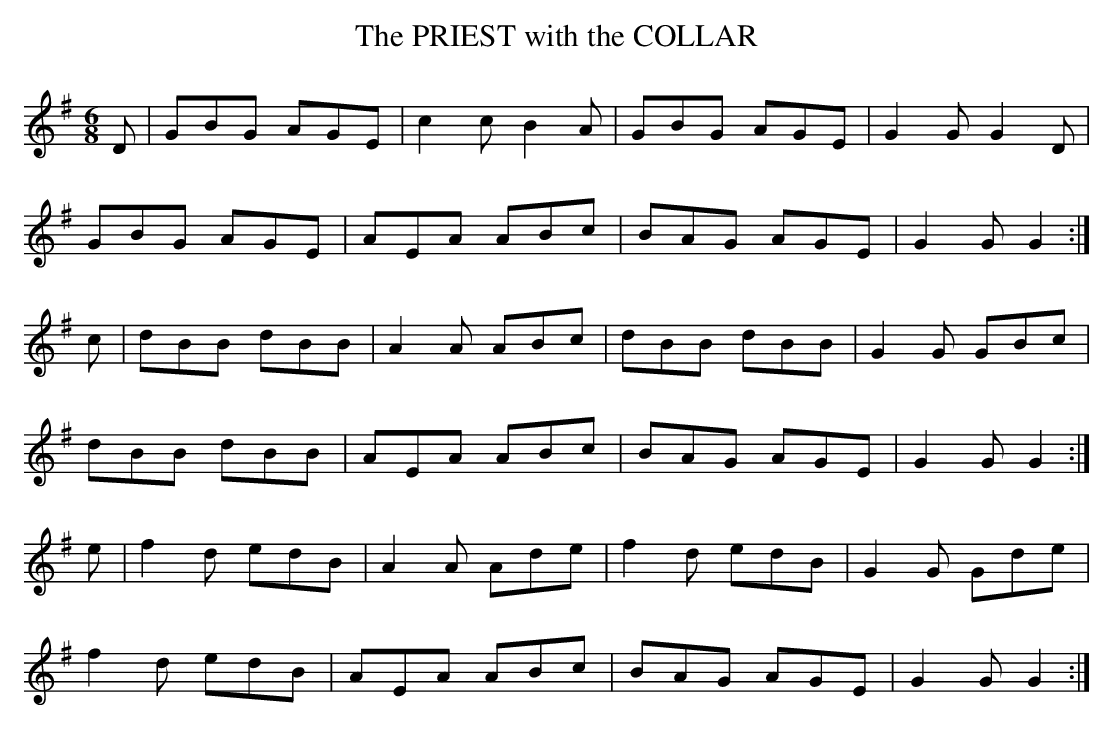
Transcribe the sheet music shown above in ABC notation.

X:1
T:PRIEST with the COLLAR, The
M:6/8
L:1/8
K:G
D|GBG AGE|c2c B2A|GBG AGE|G2G G2D|
GBG AGE|AEA ABc|BAG AGE|G2G G2 :|
c|dBB dBB|A2A ABc|dBB dBB|G2G GBc|
dBB dBB|AEA ABc|BAG AGE|G2G G2 :|
e|f2d edB|A2A Ade|f2d edB|G2G Gde|
f2d edB|AEA ABc|BAG AGE|G2G G2 :|
